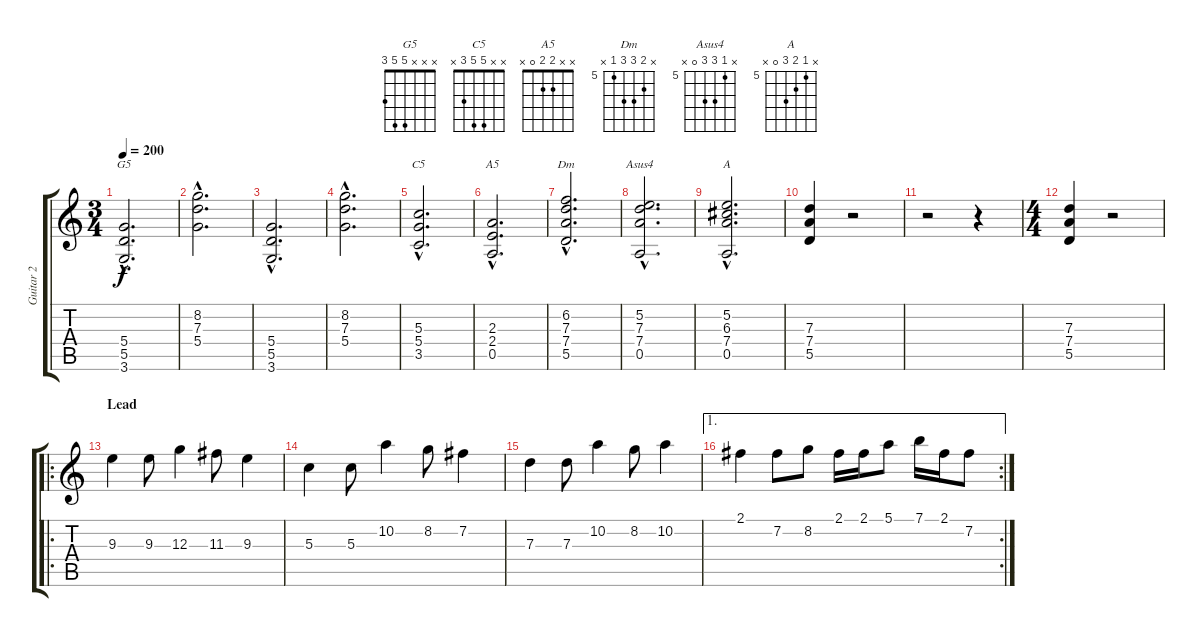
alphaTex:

\track ("Guitar 2" "Guitar 2") {instrument distortionguitar}
\staff {score tabs}
\tuning (E4 B3 G3 D3 A2 E2) {hide}
\chord ("G5" x x x 5 5 3)
\chord ("C5" x x 5 5 3 x)
\chord ("A5" x x 2 2 0 x)
\chord ("Dm" x 6 7 7 5 x) {firstfret 5}
\chord ("Asus4" x 5 7 7 0 x) {firstfret 5}
\chord ("A" x 5 6 7 0 x) {firstfret 5}
\ts (3 4)
\tempo 200
\clef g2
\ks c
(5.4{hac} 5.5{hac} 3.6{hac}).2{d ch "G5" dy f} |
(8.2{hac} 7.3{hac} 5.4{hac}).2{d} |
(5.4{hac} 5.5{hac} 3.6{hac}).2{d} |
(8.2{hac} 7.3{hac} 5.4{hac}).2{d} |
(5.3{hac} 5.4{hac} 3.5{hac}).2{d ch "C5"} |
(2.3{hac} 2.4{hac} 0.5{hac}).2{d ch "A5"} |
(6.2{hac} 7.3{hac} 7.4{hac} 5.5{hac}).2{d ch "Dm"} |
(5.2{hac} 7.3{hac} 7.4{hac} 0.5{hac}).2{d ch "Asus4"} |
(5.2{hac} 6.3{hac} 7.4{hac} 0.5{hac}).2{d ch "A"} |
(7.3 7.4 5.5).4 r.2 |
r.2 r.4 |
\ts (4 4)
(7.3 7.4 5.5).4 r.2 |
\ro
\section ("" "Lead")
9.3.4{instrument distortionguitar} 9.3.8 12.3.4 11.3.8 9.3.4 |
5.3.4 5.3.8 10.2.4 8.2.8 7.2.4 |
7.3.4 7.3.8 10.2.4 8.2.8 10.2.4 |
\ae 1
\rc 2
2.1.4 7.2.8 8.2.8 2.1.16 2.1.16 5.1.8 7.1.16 2.1.16 7.2.8
